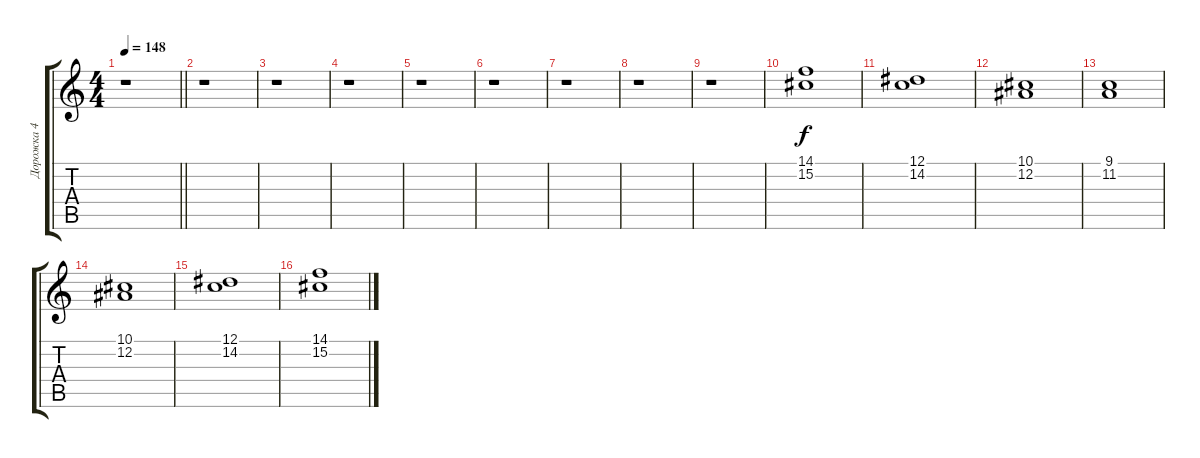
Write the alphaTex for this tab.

\track ("Дорожка 4" "Дорожка 4") {instrument stringensemble2}
\staff {score tabs}
\tuning (Eb4 Bb3 Gb3 Db3 Ab2 Eb2) {hide}
\ts (4 4)
\tempo 148
\clef g2
\barLineRight lightlight
\ks c
r.1{dy f} |
r.1 |
r.1 |
r.1 |
r.1 |
r.1 |
r.1 |
r.1 |
r.1 |
(14.1 15.2).1 |
(12.1 14.2).1 |
(10.1 12.2).1 |
(9.1 11.2).1 |
(10.1 12.2).1 |
(12.1 14.2).1 |
(14.1 15.2).1
